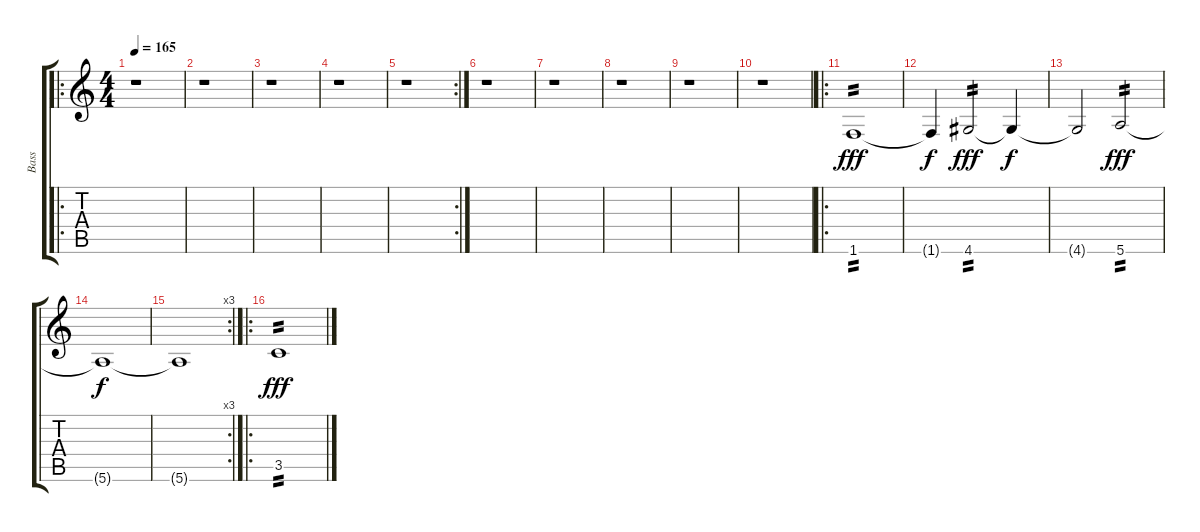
\track ("Bass" "Bass") {instrument electricbasspick}
\staff {score tabs}
\tuning (E4 B3 G3 D3 A2 E2) {hide}
\ro
\ts (4 4)
\tempo 165
\clef g2
\ks c
r.1{dy fff instrument electricbasspick} |
r.1 |
r.1 |
r.1 |
\rc 2
r.1 |
r.1 |
r.1 |
r.1 |
r.1 |
r.1 |
\ro
1.6.1{tp 2} |
1.6{t}.4{dy f} 4.6.2{tp 2 dy fff} 4.6{t}.4{dy f} |
4.6{t}.2 5.6.2{tp 2 dy fff} |
5.6{t}.1{dy f} |
\rc 3
5.6{t}.1 |
\ro
3.5.1{tp 2 dy fff}
